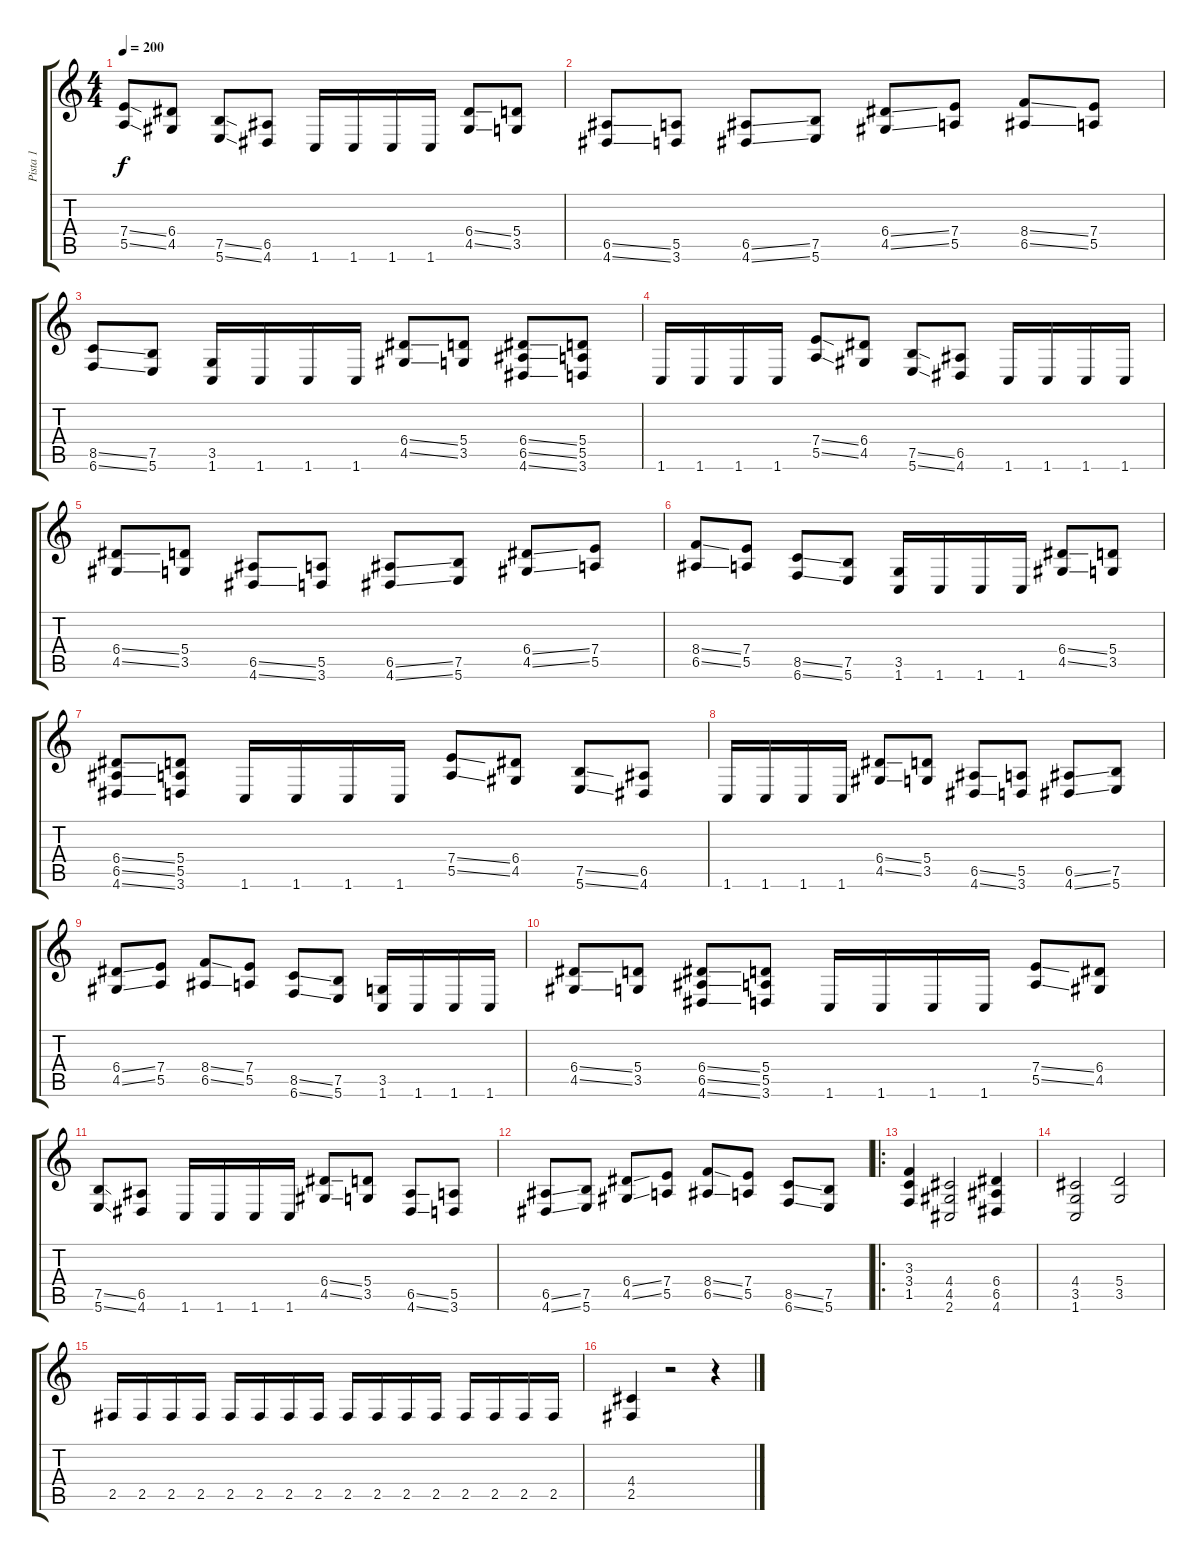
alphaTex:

\track ("Pista 1" "Pista 1") {instrument distortionguitar}
\staff {score tabs}
\tuning (B3 Gb3 D3 A2 E2 B1) {hide}
\ts (4 4)
\tempo 200
\clef g2
\ks c
(7.4{ss} 5.5{ss}).8{dy f} (6.4 4.5).8 (7.5{ss} 5.6{ss}).8 (6.5 4.6).8 1.6.16 1.6.16 1.6.16 1.6.16 (6.4{ss} 4.5{ss}).8 (5.4 3.5).8 |
(6.5{ss} 4.6{ss}).8 (5.5 3.6).8 (6.5{ss} 4.6{ss}).8 (7.5 5.6).8 (6.4{ss} 4.5{ss}).8 (7.4 5.5).8 (8.4{ss} 6.5{ss}).8 (7.4 5.5).8 |
(8.5{ss} 6.6{ss}).8 (7.5 5.6).8 (3.5 1.6).16 1.6.16 1.6.16 1.6.16 (6.4{ss} 4.5{ss}).8 (5.4 3.5).8 (6.4{ss} 6.5{ss} 4.6{ss}).8 (5.4 5.5 3.6).8 |
1.6.16 1.6.16 1.6.16 1.6.16 (7.4{ss} 5.5{ss}).8 (6.4 4.5).8 (7.5{ss} 5.6{ss}).8 (6.5 4.6).8 1.6.16 1.6.16 1.6.16 1.6.16 |
(6.4{ss} 4.5{ss}).8 (5.4 3.5).8 (6.5{ss} 4.6{ss}).8 (5.5 3.6).8 (6.5{ss} 4.6{ss}).8 (7.5 5.6).8 (6.4{ss} 4.5{ss}).8 (7.4 5.5).8 |
(8.4{ss} 6.5{ss}).8 (7.4 5.5).8 (8.5{ss} 6.6{ss}).8 (7.5 5.6).8 (3.5 1.6).16 1.6.16 1.6.16 1.6.16 (6.4{ss} 4.5{ss}).8 (5.4 3.5).8 |
(6.4{ss} 6.5{ss} 4.6{ss}).8 (5.4 5.5 3.6).8 1.6.16 1.6.16 1.6.16 1.6.16 (7.4{ss} 5.5{ss}).8 (6.4 4.5).8 (7.5{ss} 5.6{ss}).8 (6.5 4.6).8 |
1.6.16 1.6.16 1.6.16 1.6.16 (6.4{ss} 4.5{ss}).8 (5.4 3.5).8 (6.5{ss} 4.6{ss}).8 (5.5 3.6).8 (6.5{ss} 4.6{ss}).8 (7.5 5.6).8 |
(6.4{ss} 4.5{ss}).8 (7.4 5.5).8 (8.4{ss} 6.5{ss}).8 (7.4 5.5).8 (8.5{ss} 6.6{ss}).8 (7.5 5.6).8 (3.5 1.6).16 1.6.16 1.6.16 1.6.16 |
(6.4{ss} 4.5{ss}).8 (5.4 3.5).8 (6.4{ss} 6.5{ss} 4.6{ss}).8 (5.4 5.5 3.6).8 1.6.16 1.6.16 1.6.16 1.6.16 (7.4{ss} 5.5{ss}).8 (6.4 4.5).8 |
(7.5{ss} 5.6{ss}).8 (6.5 4.6).8 1.6.16 1.6.16 1.6.16 1.6.16 (6.4{ss} 4.5{ss}).8 (5.4 3.5).8 (6.5{ss} 4.6{ss}).8 (5.5 3.6).8 |
(6.5{ss} 4.6{ss}).8 (7.5 5.6).8 (6.4{ss} 4.5{ss}).8 (7.4 5.5).8 (8.4{ss} 6.5{ss}).8 (7.4 5.5).8 (8.5{ss} 6.6{ss}).8 (7.5 5.6).8 |
\ro
(3.3 3.4 1.5).4 (4.4 4.5 2.6).2 (6.4 6.5 4.6).4 |
(4.4 3.5 1.6).2 (5.4 3.5).2 |
2.5.16 2.5.16 2.5.16 2.5.16 2.5.16 2.5.16 2.5.16 2.5.16 2.5.16 2.5.16 2.5.16 2.5.16 2.5.16 2.5.16 2.5.16 2.5.16 |
(4.4 2.5).4 r.2 r.4
